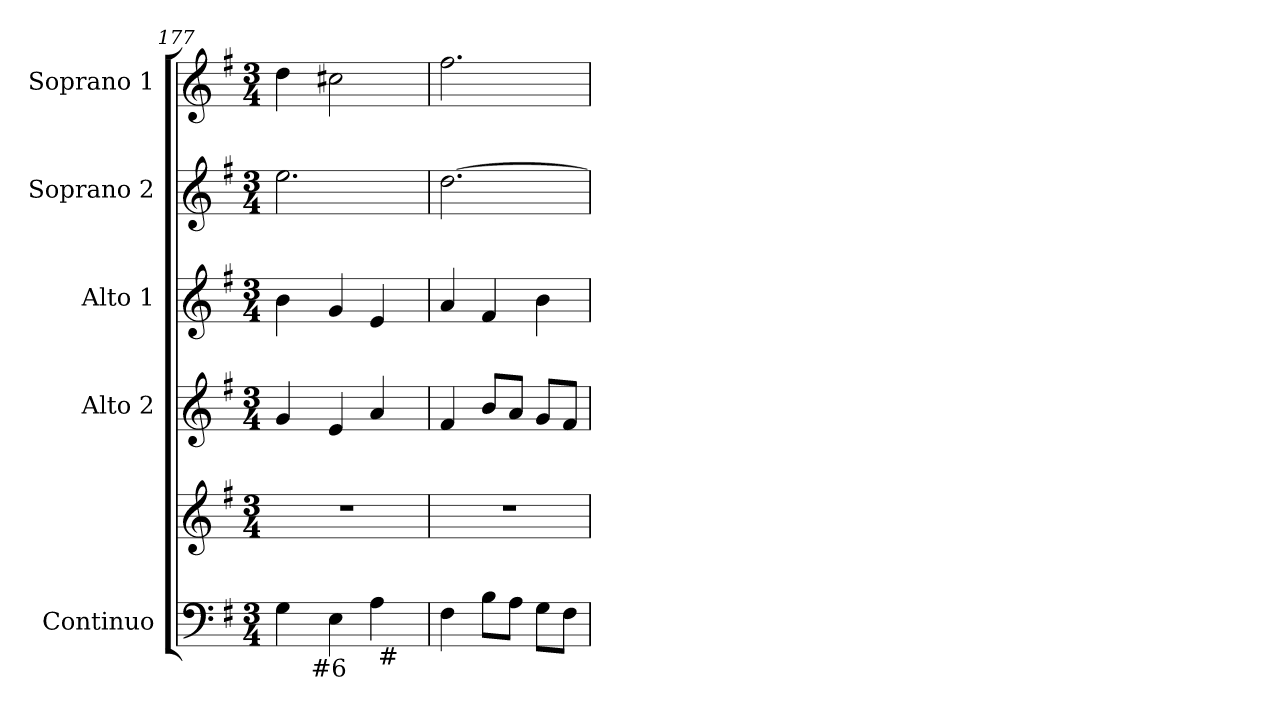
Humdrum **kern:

**kern	**kern	**kern	**kern	**kern	**kern
*part5	*part5	*part4	*part3	*part2	*part1
*staff6	*staff5	*staff4	*staff3	*staff2	*staff1
*I"Continuo	*	*I"Alto 2	*I"Alto 1	*I"Soprano 2	*I"Soprano 1
*	*	*I'A. 2	*I'A. 1	*I'S. 2	*I'S. 1
!!LO:PB:g=z
*clefF4	*clefG2	*clefG2	*clefG2	*clefG2	*clefG2
*k[f#]	*k[f#]	*k[f#]	*k[f#]	*k[f#]	*k[f#]
*G:	*G:	*G:	*G:	*G:	*G:
*M3/4	*M3/4	*M3/4	*M3/4	*M3/4	*M3/4
=177	=177	=177	=177	=177	=177
!	!LO:N:vis=1	!	!	!	!
*^	*	*	*	*	*
*	*^	*	*	*	*	*
4G>\	8.ryy	2ryy	2.r	4g/	4b\	2.ee\	4dd\
!	!LO:TX:b:t=#6	!	!	!	!	!	!
.	2ryy	.	.	.	.	.	.
4E\	.	.	.	4e/	4g/	.	2cc#X\
4A\	.	64ryy	.	4a/	4e/	.	.
!	!	!LO:TX:b:t=#	!	!	!	!	!
.	.	8...ryy	.	.	.	.	.
.	16ryy	.	.	.	.	.	.
=178	=178	=178	=178	=178	=178	=178	=178
!	!	!	!LO:N:vis=1	!	!	!	!
*v	*v	*v	*	*	*	*	*
4F#>\	2.r	4f#/	4a/	[>2.dd\	2.ff#\
8B\L	.	8b/L	4f#/	.	.
8A\J	.	8a/J	.	.	.
8G\L	.	8g/L	4b\	.	.
8F#\J	.	8f#/J	.	.	.
=	=	=	=	=	=
*-	*-	*-	*-	*-	*-
